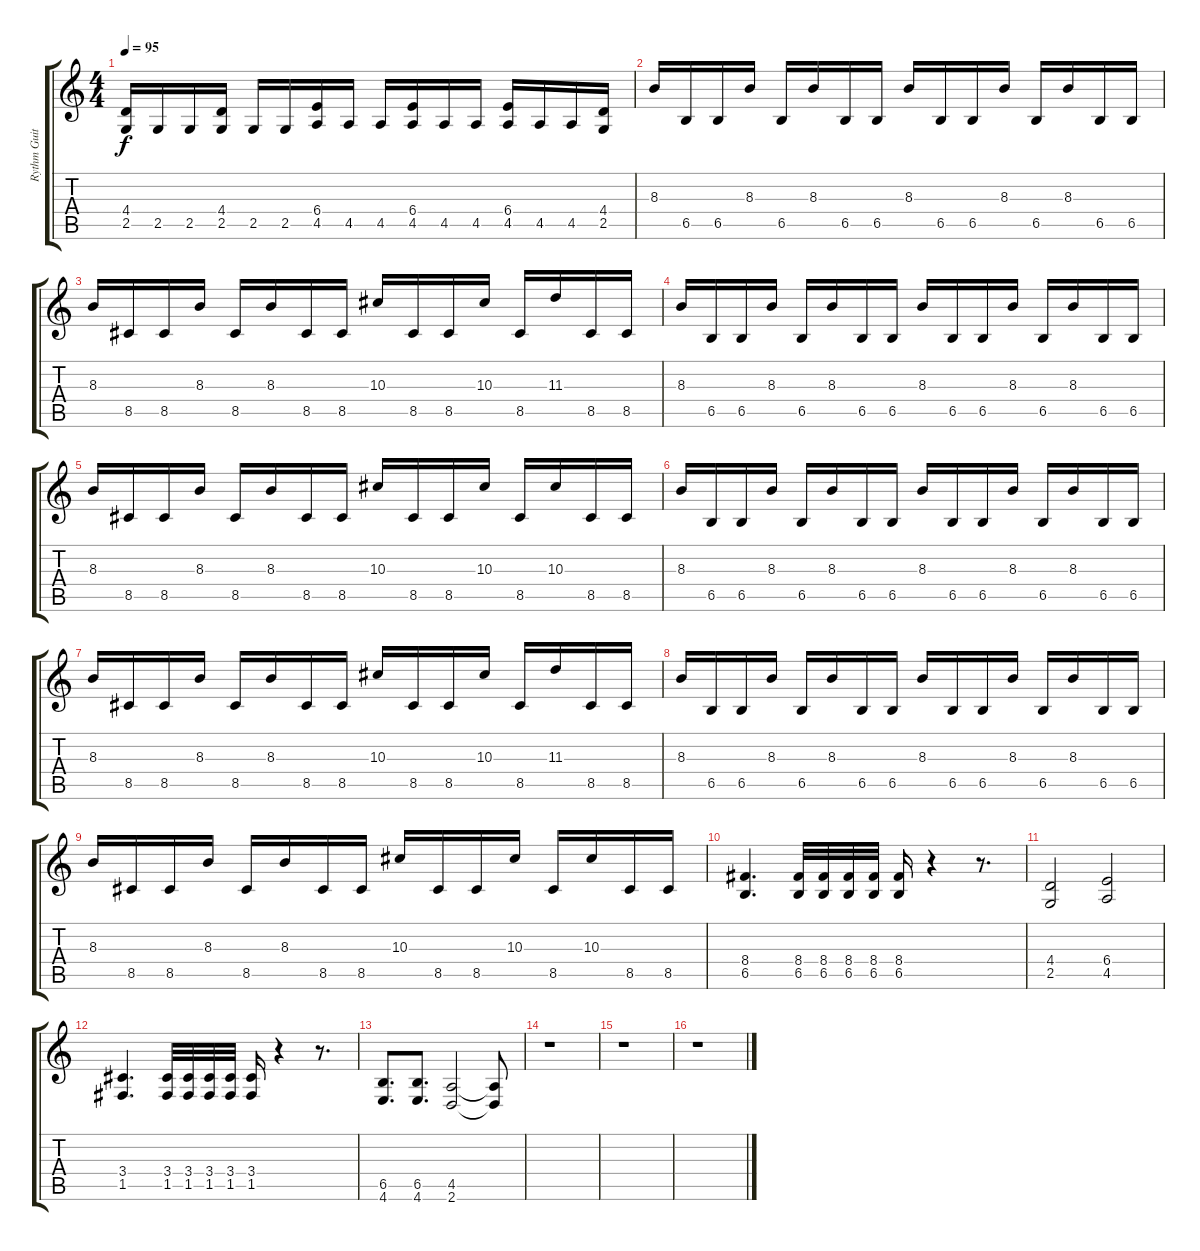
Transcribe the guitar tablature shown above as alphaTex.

\track ("Rythm Guitar" "Rythm Guit") {instrument distortionguitar}
\staff {score tabs}
\tuning (C4 G3 Eb3 Bb2 F2 C2) {hide}
\ts (4 4)
\tempo 95
\clef g2
\ks c
(4.4 2.5).16{dy f} 2.5.16 2.5.16 (4.4 2.5).16 2.5.16 2.5.16 (6.4 4.5).16 4.5.16 4.5.16 (6.4 4.5).16 4.5.16 4.5.16 (6.4 4.5).16 4.5.16 4.5.16 (4.4 2.5).16 |
8.3.16 6.5.16 6.5.16 8.3.16 6.5.16 8.3.16 6.5.16 6.5.16 8.3.16 6.5.16 6.5.16 8.3.16 6.5.16 8.3.16 6.5.16 6.5.16 |
8.3.16 8.5.16 8.5.16 8.3.16 8.5.16 8.3.16 8.5.16 8.5.16 10.3.16 8.5.16 8.5.16 10.3.16 8.5.16 11.3.16 8.5.16 8.5.16 |
8.3.16 6.5.16 6.5.16 8.3.16 6.5.16 8.3.16 6.5.16 6.5.16 8.3.16 6.5.16 6.5.16 8.3.16 6.5.16 8.3.16 6.5.16 6.5.16 |
8.3.16 8.5.16 8.5.16 8.3.16 8.5.16 8.3.16 8.5.16 8.5.16 10.3.16 8.5.16 8.5.16 10.3.16 8.5.16 10.3.16 8.5.16 8.5.16 |
8.3.16 6.5.16 6.5.16 8.3.16 6.5.16 8.3.16 6.5.16 6.5.16 8.3.16 6.5.16 6.5.16 8.3.16 6.5.16 8.3.16 6.5.16 6.5.16 |
8.3.16 8.5.16 8.5.16 8.3.16 8.5.16 8.3.16 8.5.16 8.5.16 10.3.16 8.5.16 8.5.16 10.3.16 8.5.16 11.3.16 8.5.16 8.5.16 |
8.3.16 6.5.16 6.5.16 8.3.16 6.5.16 8.3.16 6.5.16 6.5.16 8.3.16 6.5.16 6.5.16 8.3.16 6.5.16 8.3.16 6.5.16 6.5.16 |
8.3.16 8.5.16 8.5.16 8.3.16 8.5.16 8.3.16 8.5.16 8.5.16 10.3.16 8.5.16 8.5.16 10.3.16 8.5.16 10.3.16 8.5.16 8.5.16 |
(8.4 6.5).4{d} (8.4 6.5).32 (8.4 6.5).32 (8.4 6.5).32 (8.4 6.5).32 (8.4 6.5).16 r.4 r.8{d} |
(4.4 2.5).2 (6.4 4.5).2 |
(3.4 1.5).4{d} (3.4 1.5).32 (3.4 1.5).32 (3.4 1.5).32 (3.4 1.5).32 (3.4 1.5).16 r.4 r.8{d} |
(6.5 4.6).8{d} (6.5 4.6).8{d} (4.5 2.6).2 (4.5{t} 2.6{t}).8 |
r.1 |
r.1 |
r.1
